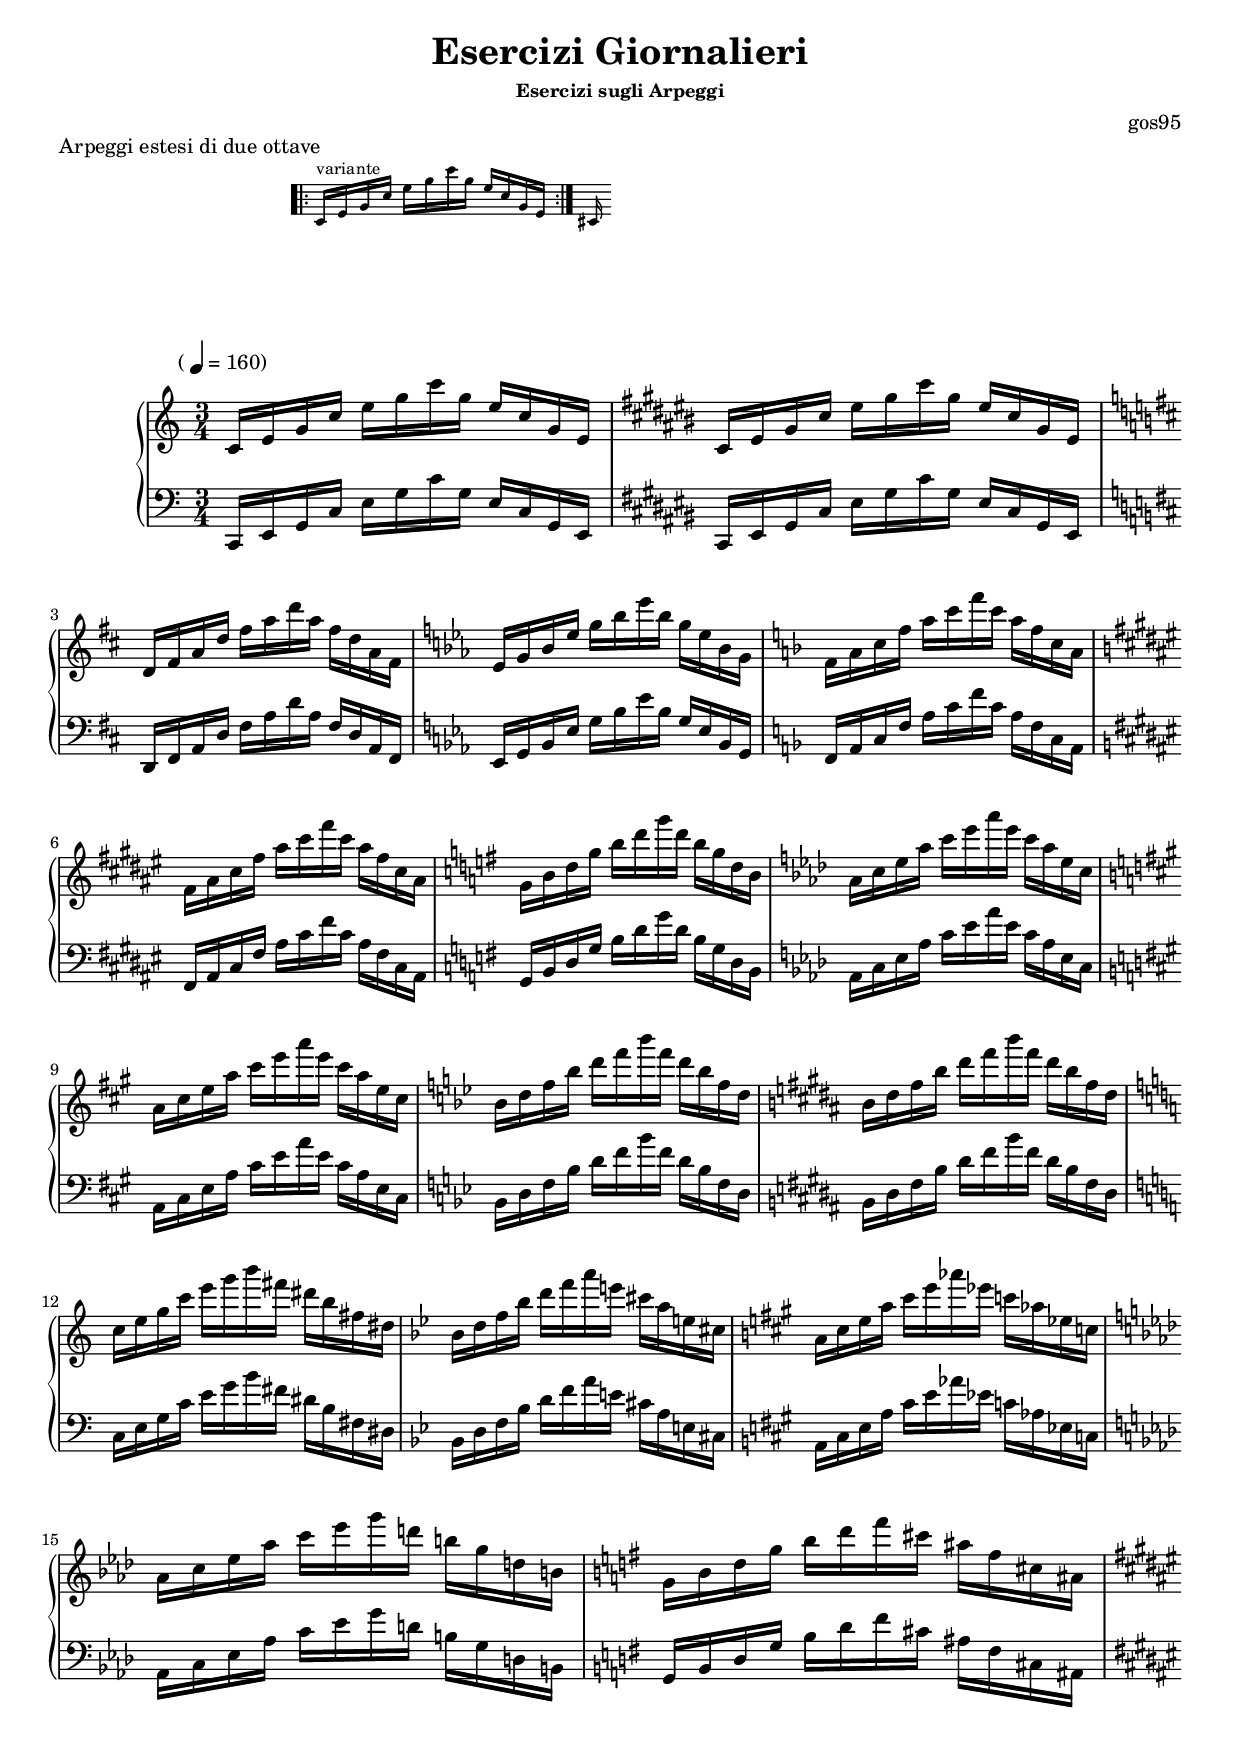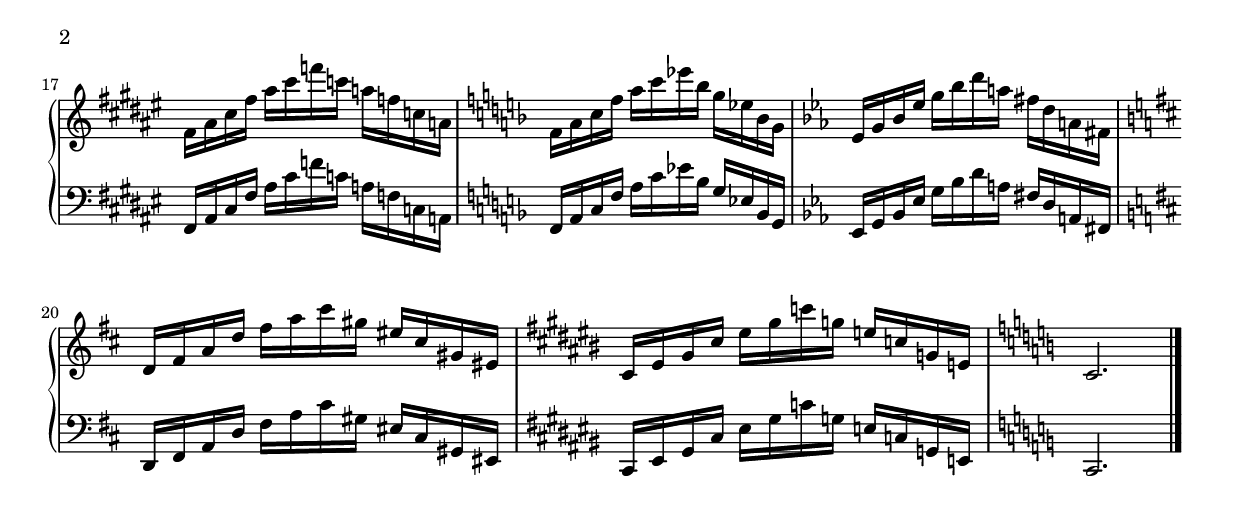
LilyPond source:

\version "2.12.3"
#(ly:set-option 'delete-intermediate-files #t)


%\include "ArticolazioniTerzineCarmela.ly"


% -----------------------------------------------------------------------------------------------------------------------
% -----------------------------------------------------------------------------------------------------------------------
%                                                      ARPEGGGI
% -----------------------------------------------------------------------------------------------------------------------
% -----------------------------------------------------------------------------------------------------------------------
arpeggioDueOttave = {
    \time 3/4
	\key c \major		c,16 e g c				e g c g					e c g e
	\key cis \major		cis eis gis cis			eis gis cis gis			eis cis gis eis
	\key d \major		d fis a d				fis a d a 				fis	d a fis
	\key ees \major		ees g bes ees			g bes ees bes			g ees bes g
	\key f \major		f a c f					a c f c					a f c a
	\key fis \major		fis ais cis fis			ais cis fis cis			ais fis cis ais
	\key g \major		g b d g					b d g d					b g d b
	\key aes \major		aes c ees aes			c ees aes ees			c aes ees c
	\key a \major		a cis e a				cis e a e				cis a e cis
	\key bes \major		bes d f bes				d f bes f				d bes f d
	\key b \major		b dis fis b				dis fis b fis			dis b fis dis

	\key c \major		c e g c					e g b fis				dis b fis dis
	\key bes \major		bes d f bes				d f  a e				cis a e cis
	\key a \major		a cis e a				cis e aes ees			c aes ees c
	\key aes \major		aes c ees aes			c ees g d				b g d b
	\key g \major		g b d g					b d fis cis				ais fis cis ais
	\key fis \major		fis ais cis fis			ais cis f c				a f c a
	\key f \major		f a c f					a c ees bes				g ees bes g
	\key ees \major		ees g bes ees			g bes d a 				fis	d a fis
	\key d \major		d fis a d				fis a cis gis			eis cis gis eis
	\key cis \major		cis eis gis cis			eis gis c g				e c g e
	\key c \major		c2.
	
    \bar "|."
}
arpeggioDueOttaveVariante = \relative c' {
    \cadenzaOn
    \stopStaff
    \skip 1
    \startStaff
	\bar ".|:"
	c16[^\markup { \tiny {variante} } e g c]			e[ g c g]		e[ c g e]
	\bar ":|."
	cis
	\stopStaff
    \skip 1
    \cadenzaOff
}
% -----------------------------------------------------------------------------------------------------------------------
% -----------------------------------------------------------------------------------------------------------------------
%                                                      BRIDGE INTRO-TEMA
% -----------------------------------------------------------------------------------------------------------------------
% -----------------------------------------------------------------------------------------------------------------------



#(set-global-staff-size 18)


\book {

    \header {
        title       = \markup {\larger "Esercizi Giornalieri"}
        subtitle    = ""
        subsubtitle = "Esercizi sugli Arpeggi"
%        instrument  = "keyboards"
%        composer    = "gos95"
        arranger    = "gos95"
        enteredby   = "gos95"
%        piece       = \markup { \bold "                             " \smaller { (\note #"4"#1 = 100) } }
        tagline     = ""
    }

    \score {
        \new Staff \with {
            \remove "Time_signature_engraver"
            fontSize = #-3
            \override StaffSymbol #'staff-space = #(magstep -2)
            firstClef = ##f
        } { \arpeggioDueOttaveVariante }
        \header { piece = "Arpeggi estesi di due ottave" }
    }

	\score {
        \new PianoStaff \with { midiInstrument = #"acoustic grand" }
		 <<
%            \set PianoStaff.instrumentName = \markup { "1" }
            \new Staff = "treble" <<
                \clef violin
                \relative c'' \arpeggioDueOttave
            >>
            \new Staff = "bass" <<
                \clef bass
                \relative c \arpeggioDueOttave
            >>
        >>
		\header { piece = \markup { "                    " (\note #"4"#1 = 160) } }
	    \layout { \context { \override VerticalAlignment #'forced-distance = #8 } }
	    \midi { \context { \Score tempoWholesPerMinute = #(ly:make-moment 160 4) } }
    }
}